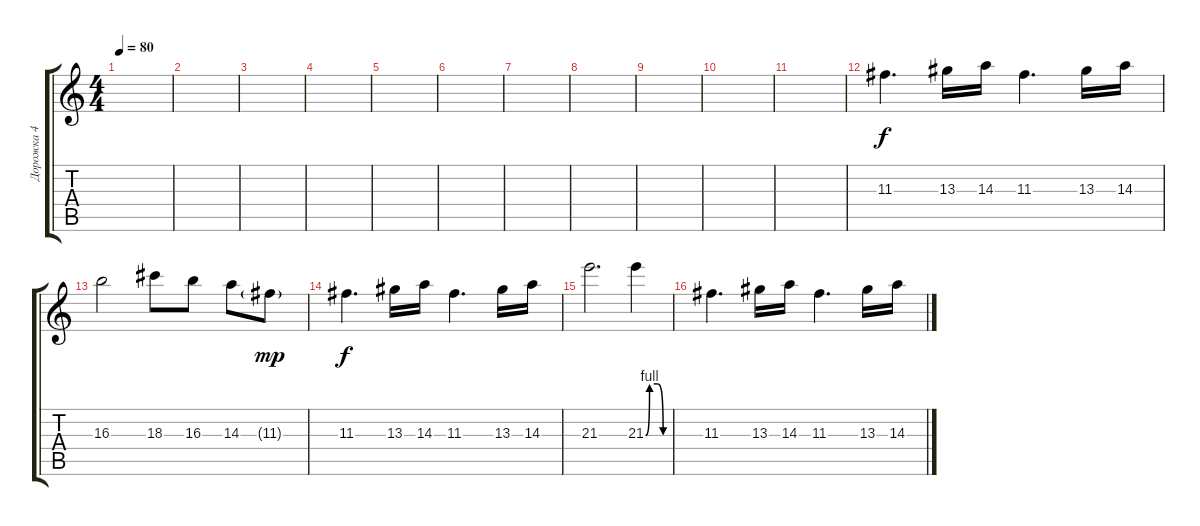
\track ("Дорожка 4" "Дорожка 4") {instrument overdrivenguitar}
\staff {score tabs}
\tuning (E4 B3 G3 D3 A2 E2) {hide}
\ts (4 4)
\tempo 80
\clef g2
\ks c
|
|
|
|
|
|
|
|
|
|
|
11.3.4{d} 13.3.16 14.3.16 11.3.4{d} 13.3.16 14.3.16 |
16.3.2 18.3.8 16.3.8 14.3.8 11.3{g}.8{dy mp} |
11.3.4{d dy f} 13.3.16 14.3.16 11.3.4{d} 13.3.16 14.3.16 |
21.3.2{d} 21.3{be (custom 0 0 10 4 30 4 45 0 60 0)}.4 |
11.3.4{d} 13.3.16 14.3.16 11.3.4{d} 13.3.16 14.3.16
